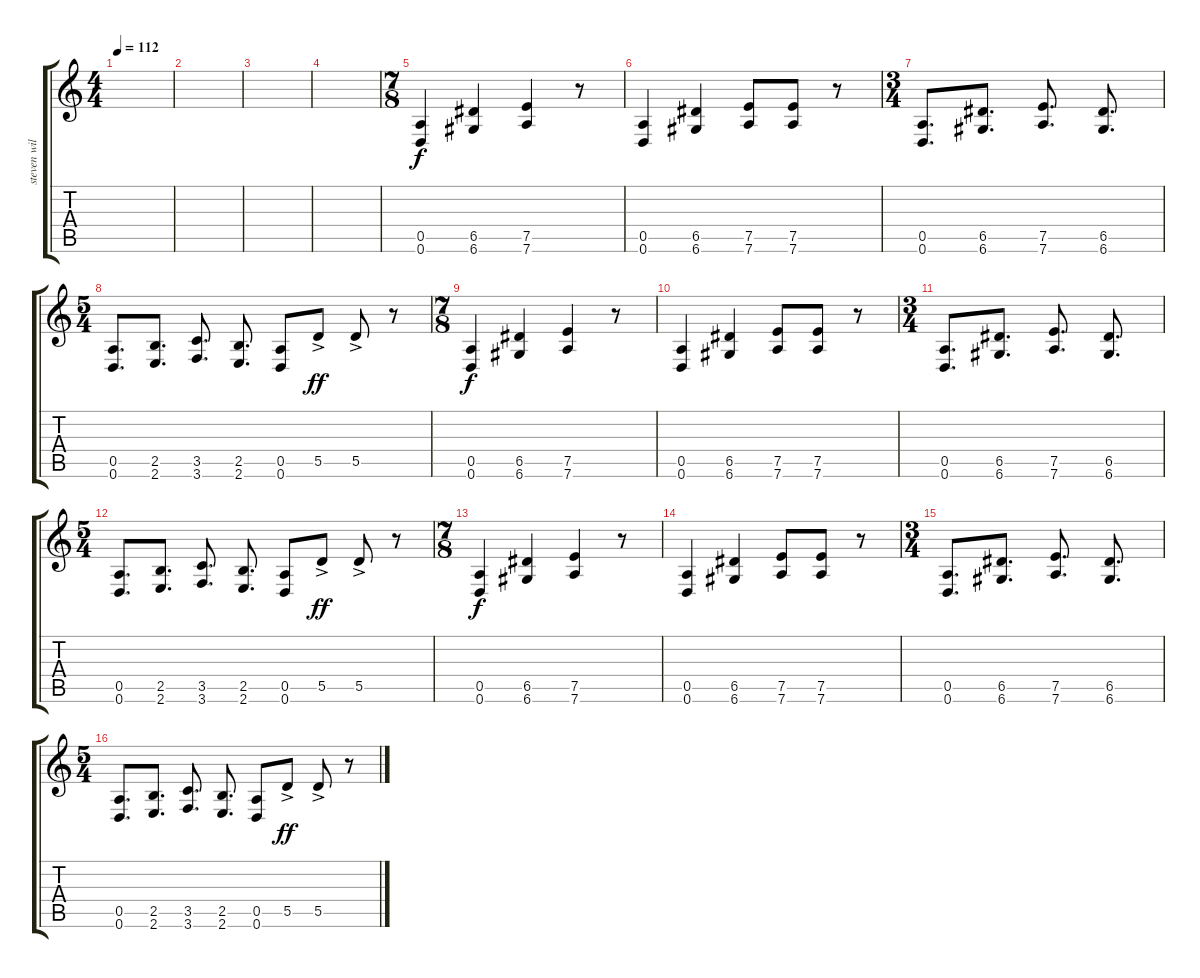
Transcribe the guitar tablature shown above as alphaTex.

\track ("steven wilson" "steven wil") {instrument overdrivenguitar}
\staff {score tabs}
\tuning (E4 B3 G3 D3 A2 D2) {hide}
\ts (4 4)
\tempo 112
\clef g2
\ks c
|
|
|
|
\ts (7 8)
(0.5 0.6).4{dy f} (6.5 6.6).4 (7.5 7.6).4 r.8 |
(0.5 0.6).4 (6.5 6.6).4 (7.5 7.6).8 (7.5 7.6).8 r.8 |
\ts (3 4)
(0.5 0.6).8{d} (6.5 6.6).8{d} (7.5 7.6).8{d} (6.5 6.6).8{d} |
\ts (5 4)
(0.5 0.6).8{d} (2.5 2.6).8{d} (3.5 3.6).8{d} (2.5 2.6).8{d} (0.5 0.6).8 5.5{ac}.8{dy ff} 5.5{ac}.8 r.8 |
\ts (7 8)
(0.5 0.6).4{dy f} (6.5 6.6).4 (7.5 7.6).4 r.8 |
(0.5 0.6).4 (6.5 6.6).4 (7.5 7.6).8 (7.5 7.6).8 r.8 |
\ts (3 4)
(0.5 0.6).8{d} (6.5 6.6).8{d} (7.5 7.6).8{d} (6.5 6.6).8{d} |
\ts (5 4)
(0.5 0.6).8{d} (2.5 2.6).8{d} (3.5 3.6).8{d} (2.5 2.6).8{d} (0.5 0.6).8 5.5{ac}.8{dy ff} 5.5{ac}.8 r.8 |
\ts (7 8)
(0.5 0.6).4{dy f} (6.5 6.6).4 (7.5 7.6).4 r.8 |
(0.5 0.6).4 (6.5 6.6).4 (7.5 7.6).8 (7.5 7.6).8 r.8 |
\ts (3 4)
(0.5 0.6).8{d} (6.5 6.6).8{d} (7.5 7.6).8{d} (6.5 6.6).8{d} |
\ts (5 4)
(0.5 0.6).8{d} (2.5 2.6).8{d} (3.5 3.6).8{d} (2.5 2.6).8{d} (0.5 0.6).8 5.5{ac}.8{dy ff} 5.5{ac}.8 r.8
